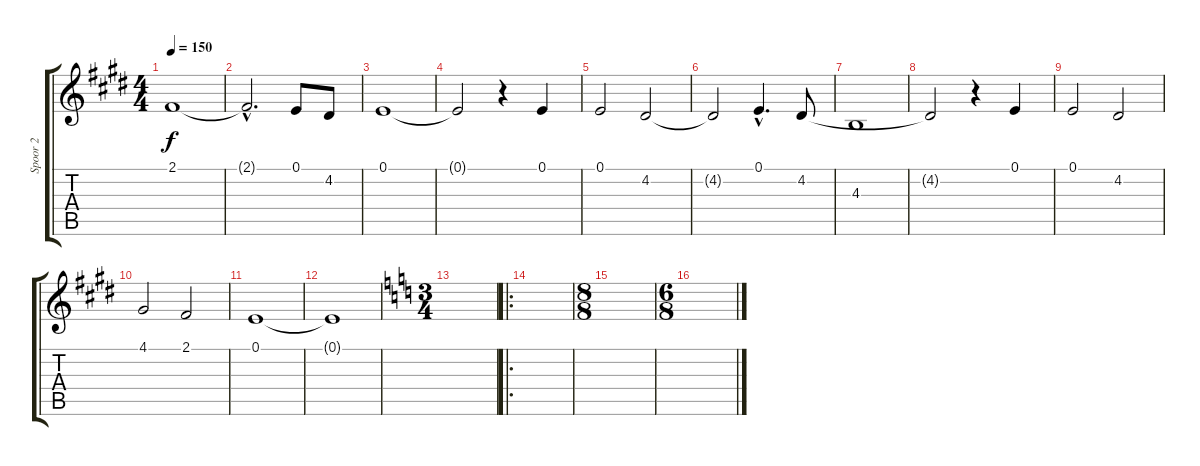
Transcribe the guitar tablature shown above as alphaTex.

\track ("Spoor 2" "Spoor 2") {instrument flute}
\staff {score tabs}
\tuning (E4 B3 G3 D3 A2 E2) {hide}
\ts (4 4)
\tempo 150
\clef g2
\ks e
2.1.1{dy f} |
2.1{hac t}.2{d} 0.1.8 4.2.8 |
0.1.1 |
0.1{t}.2 r.4 0.1.4 |
0.1.2 4.2.2 |
4.2{t}.2 0.1{hac}.4{d} 4.2.8 |
4.3.1 |
4.2{t}.2 r.4 0.1.4 |
0.1.2 4.2.2 |
4.1.2 2.1.2 |
0.1.1 |
0.1{t}.1 |
\ts (3 4)
\ks c
|
\ro
|
\ts (8 8)
|
\ts (6 8)
